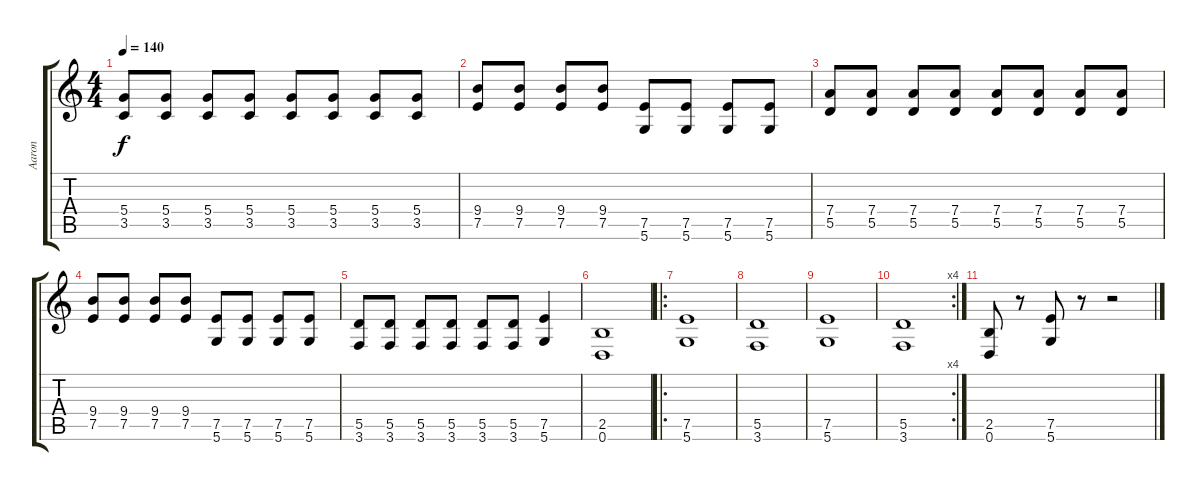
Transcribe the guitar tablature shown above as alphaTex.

\track ("Aaron" "Aaron") {instrument distortionguitar}
\staff {score tabs}
\tuning (E4 B3 G3 D3 A2 D2) {hide}
\ts (4 4)
\tempo 140
\clef g2
\ks c
(5.4 3.5).8{dy f} (5.4 3.5).8 (5.4 3.5).8 (5.4 3.5).8 (5.4 3.5).8 (5.4 3.5).8 (5.4 3.5).8 (5.4 3.5).8 |
(9.4 7.5).8 (9.4 7.5).8 (9.4 7.5).8 (9.4 7.5).8 (7.5 5.6).8 (7.5 5.6).8 (7.5 5.6).8 (7.5 5.6).8 |
(7.4 5.5).8 (7.4 5.5).8 (7.4 5.5).8 (7.4 5.5).8 (7.4 5.5).8 (7.4 5.5).8 (7.4 5.5).8 (7.4 5.5).8 |
(9.4 7.5).8 (9.4 7.5).8 (9.4 7.5).8 (9.4 7.5).8 (7.5 5.6).8 (7.5 5.6).8 (7.5 5.6).8 (7.5 5.6).8 |
(5.5 3.6).8 (5.5 3.6).8 (5.5 3.6).8 (5.5 3.6).8 (5.5 3.6).8 (5.5 3.6).8 (7.5 5.6).4 |
(2.5 0.6).1 |
\ro
(7.5 5.6).1 |
(5.5 3.6).1 |
(7.5 5.6).1 |
\rc 4
(5.5 3.6).1 |
(2.5 0.6).8 r.8 (7.5 5.6).8 r.8 r.2
